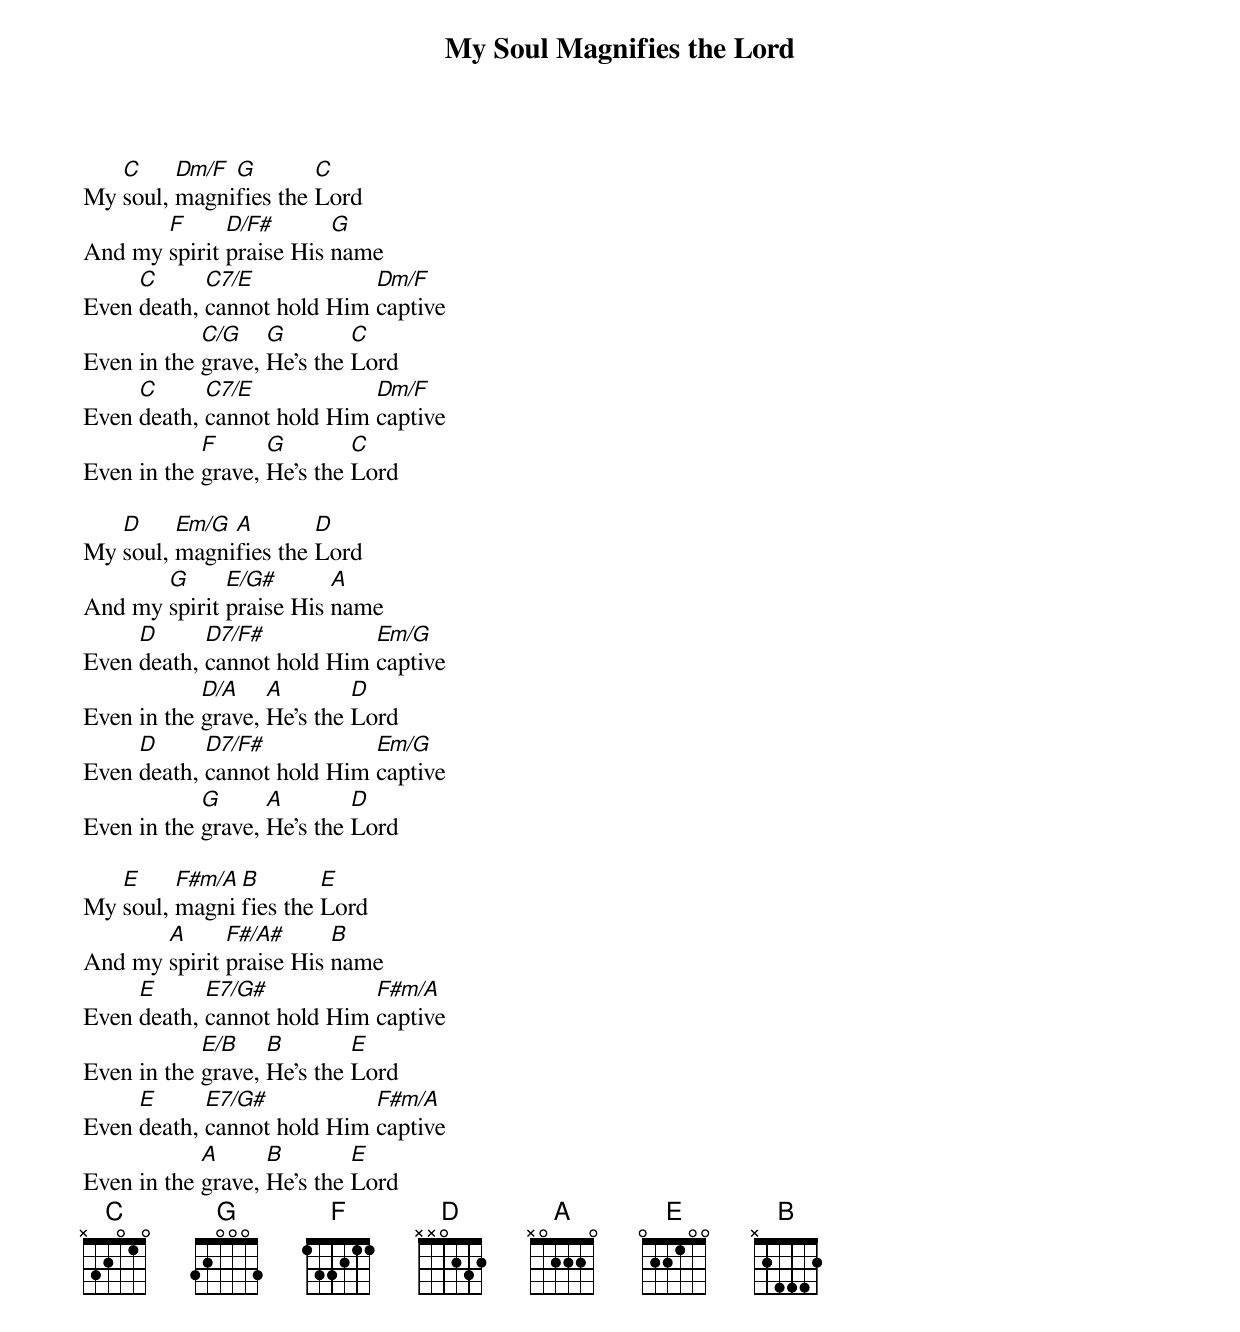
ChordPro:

{title: My Soul Magnifies the Lord}
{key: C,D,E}
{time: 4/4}
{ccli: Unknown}
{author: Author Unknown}

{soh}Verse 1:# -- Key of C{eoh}
My [C]soul, [Dm/F]magni[G]fies the [C]Lord
And my [F]spirit [D/F#]praise His [G]name
Even [C]death, [C7/E]cannot hold Him [Dm/F]captive
Even in the [C/G]grave, [G]He's the [C]Lord
Even [C]death, [C7/E]cannot hold Him [Dm/F]captive
Even in the [F]grave, [G]He's the [C]Lord

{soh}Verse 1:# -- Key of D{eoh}
My [D]soul, [Em/G]magni[A]fies the [D]Lord
And my [G]spirit [E/G#]praise His [A]name
Even [D]death, [D7/F#]cannot hold Him [Em/G]captive
Even in the [D/A]grave, [A]He's the [D]Lord
Even [D]death, [D7/F#]cannot hold Him [Em/G]captive
Even in the [G]grave, [A]He's the [D]Lord

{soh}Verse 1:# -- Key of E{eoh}
My [E]soul, [F#m/A]magni[B]fies the [E]Lord
And my [A]spirit [F#/A#]praise His [B]name
Even [E]death, [E7/G#]cannot hold Him [F#m/A]captive
Even in the [E/B]grave, [B]He's the [E]Lord
Even [E]death, [E7/G#]cannot hold Him [F#m/A]captive
Even in the [A]grave, [B]He's the [E]Lord
